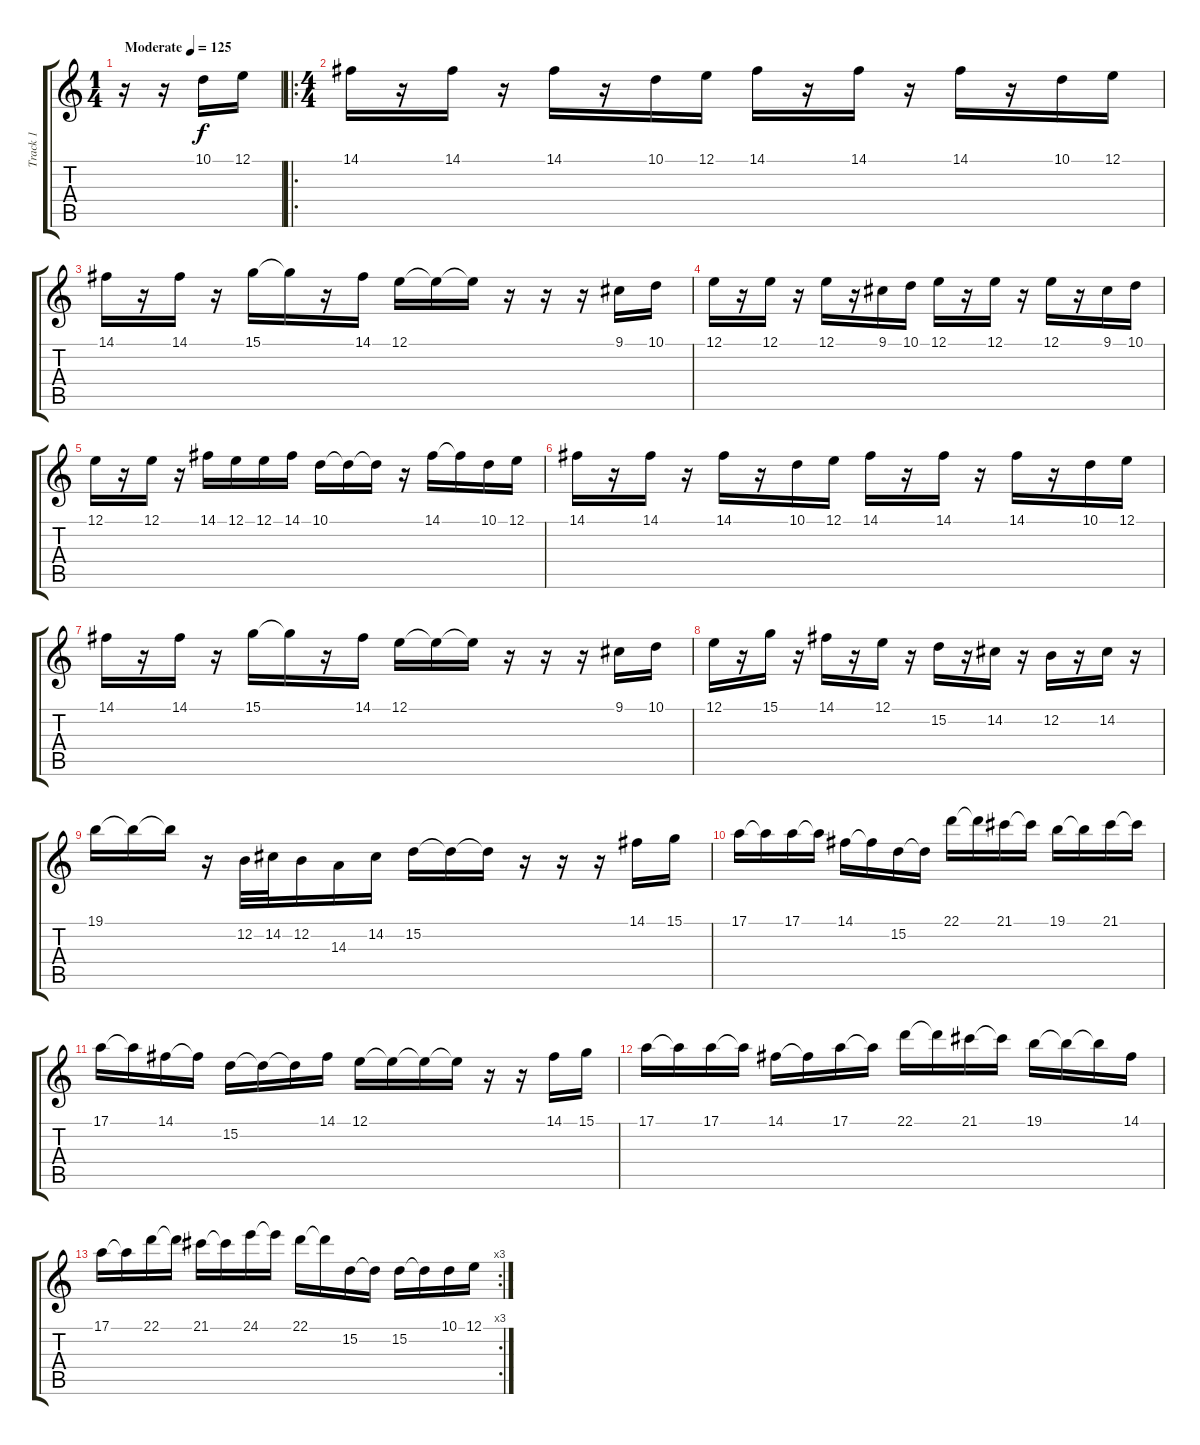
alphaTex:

\track ("Track 1" "Track 1") {instrument lead5charang}
\staff {score tabs}
\tuning (E4 B3 G3 D3 A2 E2) {hide}
\ts (1 4)
\tempo (125 "Moderate")
\clef g2
\ks c
r.16{dy f instrument lead5charang} r.16 10.1.16 12.1.16 |
\ro
\ts (4 4)
14.1.16 r.16 14.1.16 r.16 14.1.16 r.16 10.1.16 12.1.16 14.1.16 r.16 14.1.16 r.16 14.1.16 r.16 10.1.16 12.1.16 |
14.1.16 r.16 14.1.16 r.16 15.1.16 15.1{t}.16 r.16 14.1.16 12.1.16 12.1{t}.16 12.1{t}.16 r.16 r.16 r.16 9.1.16 10.1.16 |
12.1.16 r.16 12.1.16 r.16 12.1.16 r.16 9.1.16 10.1.16 12.1.16 r.16 12.1.16 r.16 12.1.16 r.16 9.1.16 10.1.16 |
12.1.16 r.16 12.1.16 r.16 14.1.16 12.1.16 12.1.16 14.1.16 10.1.16 10.1{t}.16 10.1{t}.16 r.16 14.1.16 14.1{t}.16 10.1.16 12.1.16 |
14.1.16 r.16 14.1.16 r.16 14.1.16 r.16 10.1.16 12.1.16 14.1.16 r.16 14.1.16 r.16 14.1.16 r.16 10.1.16 12.1.16 |
14.1.16 r.16 14.1.16 r.16 15.1.16 15.1{t}.16 r.16 14.1.16 12.1.16 12.1{t}.16 12.1{t}.16 r.16 r.16 r.16 9.1.16 10.1.16 |
12.1.16 r.16 15.1.16 r.16 14.1.16 r.16 12.1.16 r.16 15.2.16 r.16 14.2.16 r.16 12.2.16 r.16 14.2.16 r.16 |
19.1.16 19.1{t}.16 19.1{t}.16 r.16 12.2.32 14.2.32 12.2.16 14.3.16 14.2.16 15.2.16 15.2{t}.16 15.2{t}.16 r.16 r.16 r.16 14.1.16 15.1.16 |
17.1.16 17.1{t}.16 17.1.16 17.1{t}.16 14.1.16 14.1{t}.16 15.2.16 15.2{t}.16 22.1.16 22.1{t}.16 21.1.16 21.1{t}.16 19.1.16 19.1{t}.16 21.1.16 21.1{t}.16 |
17.1.16 17.1{t}.16 14.1.16 14.1{t}.16 15.2.16 15.2{t}.16 15.2{t}.16 14.1.16 12.1.16 12.1{t}.16 12.1{t}.16 12.1{t}.16 r.16 r.16 14.1.16 15.1.16 |
17.1.16 17.1{t}.16 17.1.16 17.1{t}.16 14.1.16 14.1{t}.16 17.1.16 17.1{t}.16 22.1.16 22.1{t}.16 21.1.16 21.1{t}.16 19.1.16 19.1{t}.16 19.1{t}.16 14.1.16 |
\rc 3
17.1.16 17.1{t}.16 22.1.16 22.1{t}.16 21.1.16 21.1{t}.16 24.1.16 24.1{t}.16 22.1.16 22.1{t}.16 15.2.16 15.2{t}.16 15.2.16 15.2{t}.16 10.1.16 12.1.16
